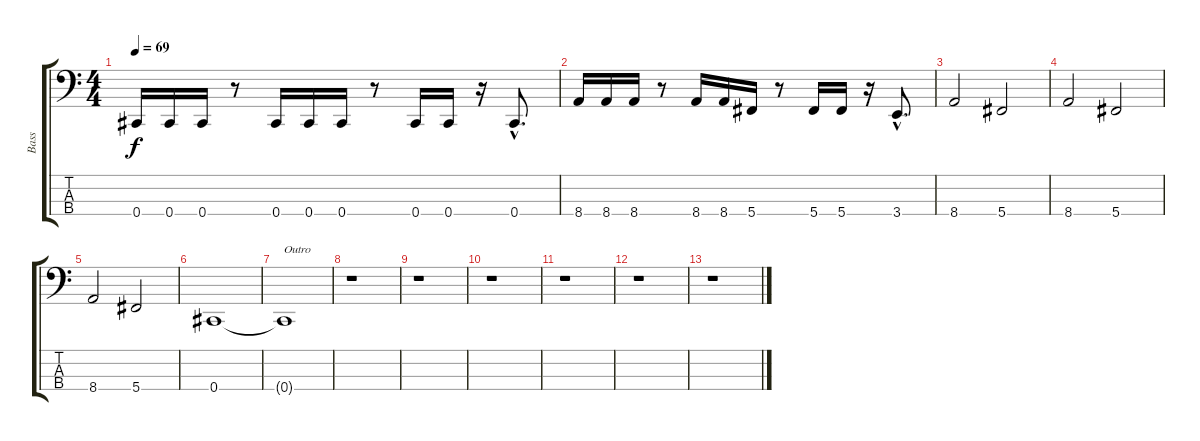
\track ("Bass" "Bass") {instrument electricbassfinger}
\staff {score tabs}
\tuning (Gb2 Db2 Ab1 Db1) {hide}
\ts (4 4)
\tempo 69
\clef f4
\ks c
0.4.16{dy f} 0.4.16 0.4.16 r.8 0.4.16 0.4.16 0.4.16 r.8 0.4.16 0.4.16 r.16 0.4{hac}.8{d} |
8.4.16 8.4.16 8.4.16 r.8 8.4.16 8.4.16 5.4.16 r.8 5.4.16 5.4.16 r.16 3.4{hac}.8{d} |
8.4.2 5.4.2 |
8.4.2 5.4.2 |
8.4.2 5.4.2 |
0.4.1 |
0.4{t}.1{txt "Outro"} |
r.1 |
r.1 |
r.1 |
r.1 |
r.1 |
r.1
